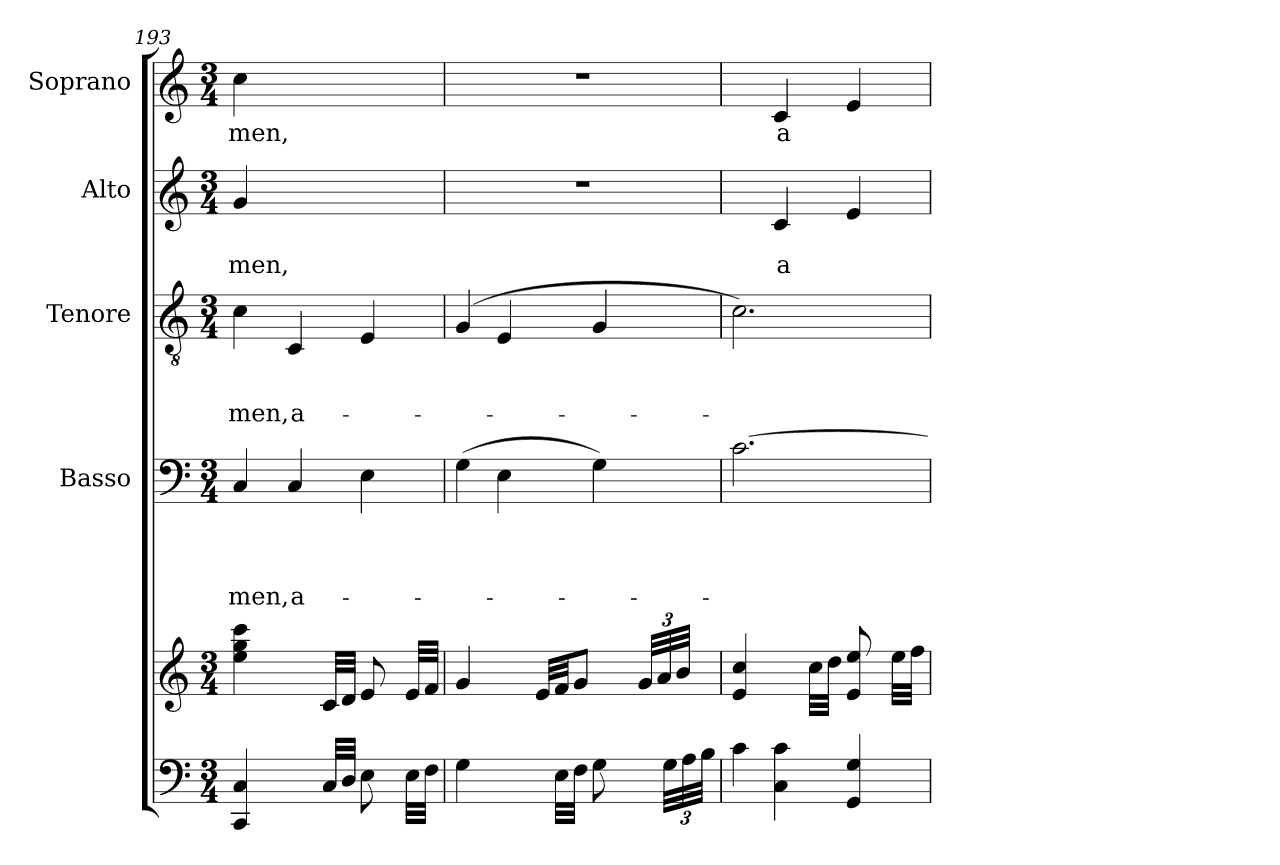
**kern	**kern	**kern	**text	**text	**text	**text	**kern	**text	**text	**text	**kern	**text	**text	**kern	**text
*part6	*part5	*part4	*part4	*part4	*part4	*part4	*part3	*part3	*part3	*part3	*part2	*part2	*part2	*part1	*part1
*staff6	*staff5	*staff4	*staff4	*staff4	*staff4	*staff4	*staff3	*staff3	*staff3	*staff3	*staff2	*staff2	*staff2	*staff1	*staff1
*	*	*I"Basso	*	*	*	*	*I"Tenore	*	*	*	*I"Alto	*	*	*I"Soprano	*
*clefF4	*clefG2	*clefF4	*	*	*	*	*clefGv2	*	*	*	*clefG2	*	*	*clefG2	*
*k[]	*k[]	*k[]	*	*	*	*	*k[]	*	*	*	*k[]	*	*	*k[]	*
*C:	*C:	*C:	*	*	*	*	*C:	*	*	*	*C:	*	*	*C:	*
*M3/4	*M3/4	*M3/4	*	*	*	*	*M3/4	*	*	*	*M3/4	*	*	*M3/4	*
=193	=193	=193	=193	=193	=193	=193	=193	=193	=193	=193	=193	=193	=193	=193	=193
!	!	!	!	!	!	!LO:LY:b	!	!	!	!LO:LY:b	!	!	!LO:LY:b	!	!LO:LY:b
4CC/ 4C/	4ee\ 4gg\ 4ccc\	4C/	.	.	.	-men,	4c\	.	.	-men,	4g/	.	men,	4cc\	-men,
!	!	!	!	!	!	!LO:LY:b	!	!	!	!LO:LY:b	!	!	!	!	!
8.ryy	8.ryy	4C/	.	.	.	a-	4C/	.	.	a-	2ryy	.	.	2ryy	.
32C/LLL	32c/LLL	.	.	.	.	.	.	.	.	.	.	.	.	.	.
32D/JJJ	32d/JJJ	.	.	.	.	.	.	.	.	.	.	.	.	.	.
8E\	8e/	4E\	.	.	.	.	4E/	.	.	.	.	.	.	.	.
16ryy	16ryy	.	.	.	.	.	.	.	.	.	.	.	.	.	.
32E\LLL	32e/LLL	.	.	.	.	.	.	.	.	.	.	.	.	.	.
32F\JJJ	32f/JJJ	.	.	.	.	.	.	.	.	.	.	.	.	.	.
!!LO:LB:g=z
=194	=194	=194	=194	=194	=194	=194	=194	=194	=194	=194	=194	=194	=194	=194	=194
4G\	4g/	(>4G\	.	.	.	.	(<4G/	.	.	.	2.r	.	.	2.r	.
8.ryy	8ryy	4E\	.	.	.	.	4E/	.	.	.	.	.	.	.	.
.	32ryy	.	.	.	.	.	.	.	.	.	.	.	.	.	.
.	32e/LLL	.	.	.	.	.	.	.	.	.	.	.	.	.	.
32E\LLL	32f/JJ	.	.	.	.	.	.	.	.	.	.	.	.	.	.
32F\JJJ	8g/J	.	.	.	.	.	.	.	.	.	.	.	.	.	.
8G\	.	4G\)	.	.	.	.	4G/	.	.	.	.	.	.	.	.
.	16ryy	.	.	.	.	.	.	.	.	.	.	.	.	.	.
16ryy	.	.	.	.	.	.	.	.	.	.	.	.	.	.	.
.	48g/LLL	.	.	.	.	.	.	.	.	.	.	.	.	.	.
.	48a/	.	.	.	.	.	.	.	.	.	.	.	.	.	.
48G\LLL	.	.	.	.	.	.	.	.	.	.	.	.	.	.	.
.	48b/JJJ	.	.	.	.	.	.	.	.	.	.	.	.	.	.
48A\	.	.	.	.	.	.	.	.	.	.	.	.	.	.	.
.	32ryy	.	.	.	.	.	.	.	.	.	.	.	.	.	.
48B\JJJ	.	.	.	.	.	.	.	.	.	.	.	.	.	.	.
=195	=195	=195	=195	=195	=195	=195	=195	=195	=195	=195	=195	=195	=195	=195	=195
4c\	4e/ 4cc/	[>2.c\	.	.	.	.	2.c\)	.	.	.	4ryy	.	.	4ryy	.
!	!	!	!	!	!	!	!	!	!	!	!	!	!LO:LY:b	!	!LO:LY:b
4C\ 4c\	8.ryy	.	.	.	.	.	.	.	.	.	4c/	.	a	4c/	a
.	32cc\LLL	.	.	.	.	.	.	.	.	.	.	.	.	.	.
.	32dd\JJJ	.	.	.	.	.	.	.	.	.	.	.	.	.	.
4GG/ 4G/	8e/ 8ee/	.	.	.	.	.	.	.	.	.	4e/	.	.	4e/	.
.	16ryy	.	.	.	.	.	.	.	.	.	.	.	.	.	.
.	32ee\LLL	.	.	.	.	.	.	.	.	.	.	.	.	.	.
.	32ff\JJJ	.	.	.	.	.	.	.	.	.	.	.	.	.	.
=	=	=	=	=	=	=	=	=	=	=	=	=	=	=	=
*-	*-	*-	*-	*-	*-	*-	*-	*-	*-	*-	*-	*-	*-	*-	*-
